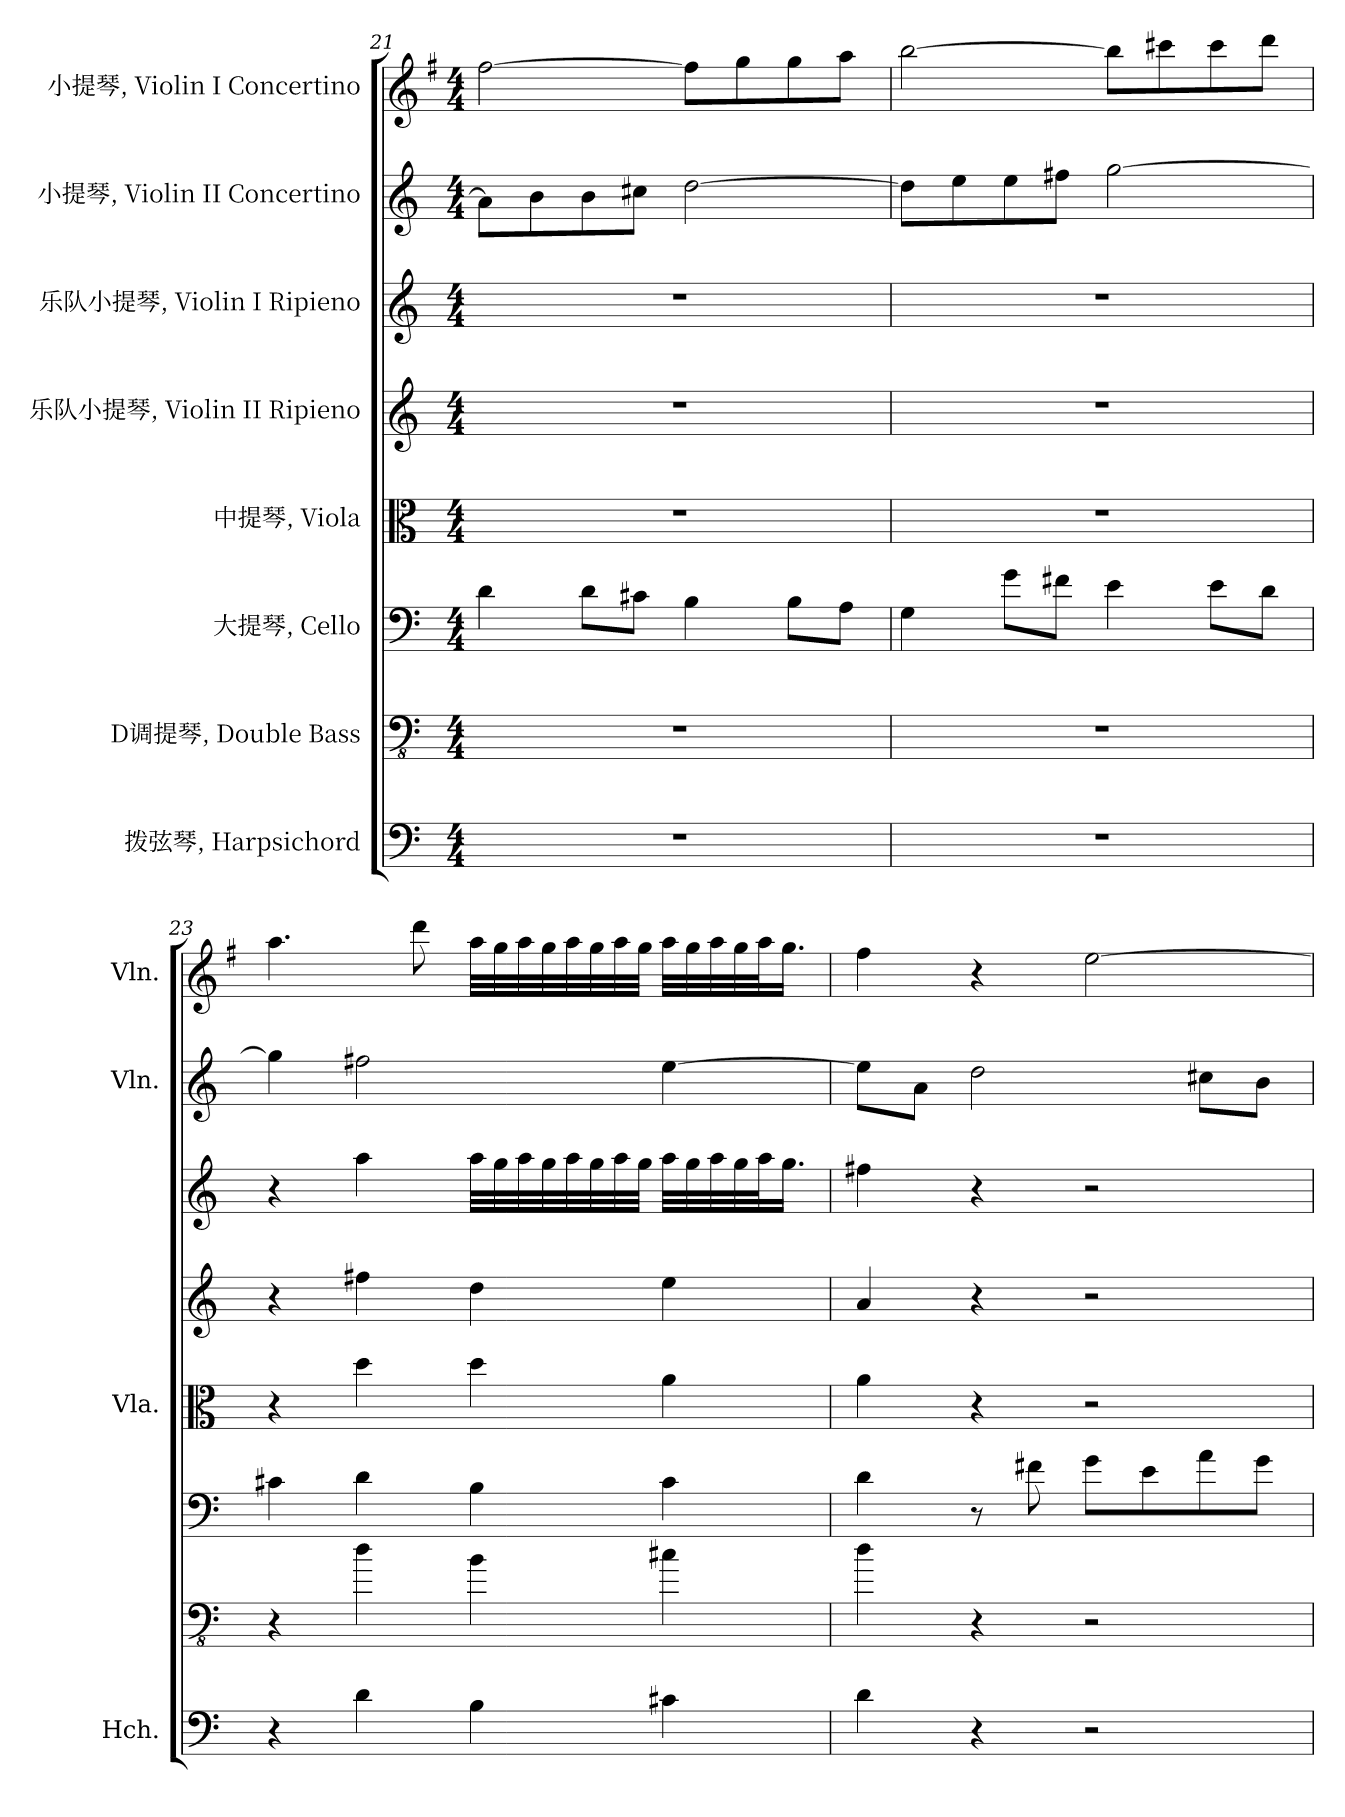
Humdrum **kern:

**kern	**kern	**kern	**kern	**kern	**kern	**kern	**kern
*part8	*part7	*part6	*part5	*part4	*part3	*part2	*part1
*staff8	*staff7	*staff6	*staff5	*staff4	*staff3	*staff2	*staff1
*I"拨弦琴, Harpsichord	*I"D调提琴, Double Bass	*I"大提琴, Cello	*I"中提琴, Viola	*I"乐队小提琴, Violin II Ripieno	*I"乐队小提琴, Violin I Ripieno	*I"小提琴, Violin II Concertino	*I"小提琴, Violin I Concertino
*I'Hch.	*	*	*I'Vla.	*	*	*I'Vln.	*I'Vln.
!!LO:PB:g=z
*clefF4	*clefFv4	*clefF4	*clefC3	*clefG2	*clefG2	*clefG2	*clefG2
*	*ITrd7c12	*	*	*	*	*	*
*k[]	*k[]	*k[]	*k[]	*k[]	*k[]	*k[]	*k[f#]
*M4/4	*M4/4	*M4/4	*M4/4	*M4/4	*M4/4	*M4/4	*M4/4
=21	=21	=21	=21	=21	=21	=21	=21
1r	1r	4d\	1r	1r	1r	8a\L]	[2ff#\
.	.	.	.	.	.	8b\	.
.	.	8d\L	.	.	.	8b\	.
.	.	8c#X\J	.	.	.	8cc#X\J	.
.	.	4B\	.	.	.	[2dd\	8ff#\L]
.	.	.	.	.	.	.	8gg\
.	.	8B\L	.	.	.	.	8gg\
.	.	8A\J	.	.	.	.	8aa\J
=22	=22	=22	=22	=22	=22	=22	=22
1r	1r	4G\	1r	1r	1r	8dd\L]	[2bb\
.	.	.	.	.	.	8ee\	.
.	.	8g\L	.	.	.	8ee\	.
.	.	8f#X\J	.	.	.	8ff#X\J	.
.	.	4e\	.	.	.	[2gg\	8bb\L]
.	.	.	.	.	.	.	8ccc#X\
.	.	8e\L	.	.	.	.	8ccc#\
.	.	8d\J	.	.	.	.	8ddd\J
=23	=23	=23	=23	=23	=23	=23	=23
4r	4r	4c#X\	4r	4r	4r	4gg\]	4.aa\
4d\	4D\	4d\	4dd\	4ff#X\	4aa\	2ff#X\	.
.	.	.	.	.	.	.	8ddd\
4B\	4BB\	4B\	4dd\	4dd\	32aa\LLL	.	32aa\LLL
.	.	.	.	.	32gg\	.	32gg\
.	.	.	.	.	32aa\	.	32aa\
.	.	.	.	.	32gg\	.	32gg\
.	.	.	.	.	32aa\	.	32aa\
.	.	.	.	.	32gg\	.	32gg\
.	.	.	.	.	32aa\	.	32aa\
.	.	.	.	.	32gg\JJJ	.	32gg\JJJ
4c#X\	4C#X\	4c#\	4a\	4ee\	32aa\LLL	[4ee\	32aa\LLL
.	.	.	.	.	32gg\	.	32gg\
.	.	.	.	.	32aa\	.	32aa\
.	.	.	.	.	32gg\	.	32gg\
.	.	.	.	.	32aa\J	.	32aa\J
.	.	.	.	.	16.gg\JJ	.	16.gg\JJ
!!LO:PB:g=z
=24	=24	=24	=24	=24	=24	=24	=24
4d\	4D\	4d\	4a\	4a/	4ff#X\	8ee\L]	4ff#\
.	.	.	.	.	.	8a\J	.
4r	4r	8r	4r	4r	4r	2dd\	4r
.	.	8f#X\	.	.	.	.	.
2r	2r	8g\L	2r	2r	2r	.	[2ee\
.	.	8e\	.	.	.	.	.
.	.	8a\	.	.	.	8cc#X\L	.
.	.	8g\J	.	.	.	8b\J	.
=	=	=	=	=	=	=	=
*-	*-	*-	*-	*-	*-	*-	*-
